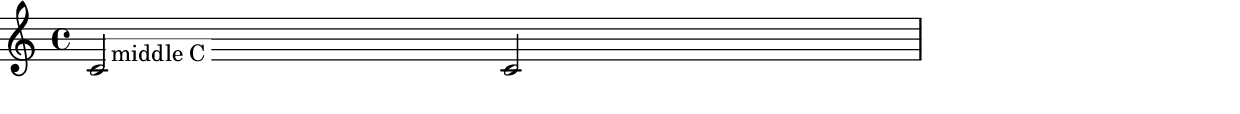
%% Generated by lilypond-book
%% Options: [exampleindent=10.16\mm,indent=0\mm,line-width=160\mm,paper-height=845.047\pt,paper-width=597.508\pt,papersize='(cons (* 597.508 pt) (* 845.047 pt))]
\include "lilypond-book-preamble.ly"


% ****************************************************************
% Start cut-&-pastable-section
% ****************************************************************

#(ly:set-option 'eps-box-padding 3.000000)



\paper {
  #(set-paper-size '(cons (* 597.508 pt) (* 845.047 pt)))
  indent = 0\mm
  line-width = 160\mm
  % offset the left padding, also add 1mm as lilypond creates cropped
  % images with a little space on the right
  line-width = #(- line-width (* mm  3.000000) (* mm 1))
}

\layout {
  
}




% ****************************************************************
% ly snippet:
% ****************************************************************
\sourcefilename "snippets/blanking-staff-lines-using-the--whiteout-command.ly"
\sourcefileline 0
%% DO NOT EDIT this file manually; it was automatically
%% generated from the LilyPond Snippet Repository
%% (http://lsr.di.unimi.it).
%%
%% Make any changes in the LSR itself, or in
%% `Documentation/snippets/new/`, then run
%% `scripts/auxiliar/makelsr.pl`.
%%
%% This file is in the public domain.

\version "2.24.0"

\header {
%% Translation of GIT committish: a8a85e19654e46d725563e6deba44083ef137a2c
  texidocja = "
@code{\\whiteout} コマンドは、マークアップの背景を白色の長方形で@c
囲みます。譜線はほとんどの Grob より下のレイヤにあるため、@c
この白色の長方形は他の Grob と重ならなくなります。
"
  doctitleja = "\\whiteout コマンドで譜線を隠す"

%% Translation of GIT committish: 41a008e75e2fe29536406cdf0d71c32a4606f2b8
  texidocfr = "
L'instruction @code{\\whiteout} intercale un rectangle blanc
contenant un @emph{markup}.  Dans la mesure où les lignes de la portée
sont à un niveau inférieur à la plupart des autres objets graphiques, ce
cache ne devrait pas masquer d'autres éléments.
"

  doctitlefr = "Blanchiment de lignes de portée avec la commande @code{\\whiteout}"

%% Translation of GIT committish: b35da384a3367d8ee49a28f697c0ae8fb88b2e1e
  texidoces = "
La instrucción @code{\\whiteout} intercala un rectángulo blanco
debajo de un elemento de marcado.  Este rectángulo blanco no tapa
a ningún otro objeto gráfico, puesto que las líneas del pentagrama
están en una capa inferior a la de la mayor parte de los otros
objetos.
"
  doctitlees = "Poner en blanco las líneas del pentagrama utilizando la instrucción @code{\\whiteout}"

%% Translation of GIT committish: 85559b2545524db25e44ef7360aff31cbc85e191
  texidocca = "
L'ordre @code{\\whiteout} intercala un rectangle blanc a sota
d'un element de marcatge.  Aquest rectangle blanc no tapa a cap
altre objecte gràfic, atès que les línies del pentagrama
estan en una capa inferior a la de la major part dels altres
objectes.

"
  doctitleca = "Posar en blanc les línies del utilitzant l'ordre \\whiteout"

  lsrtags = "editorial-annotations, really-cool, text"

  texidoc = "
The @code{\\whiteout} command underlays a markup with a white
box.  Since staff lines are in a lower layer than most other grobs,
this white box will not overlap any other grob.
"

  doctitle = "Blanking staff lines using the \\whiteout command"
} % begin verbatim


\layout {
  ragged-right = ##f
}

\relative c' {
  \override TextScript.extra-offset = #'(2 . 4)
  c2-\markup { \whiteout \pad-markup #0.5 "middle C" } c
}



% ****************************************************************
% end ly snippet
% ****************************************************************
